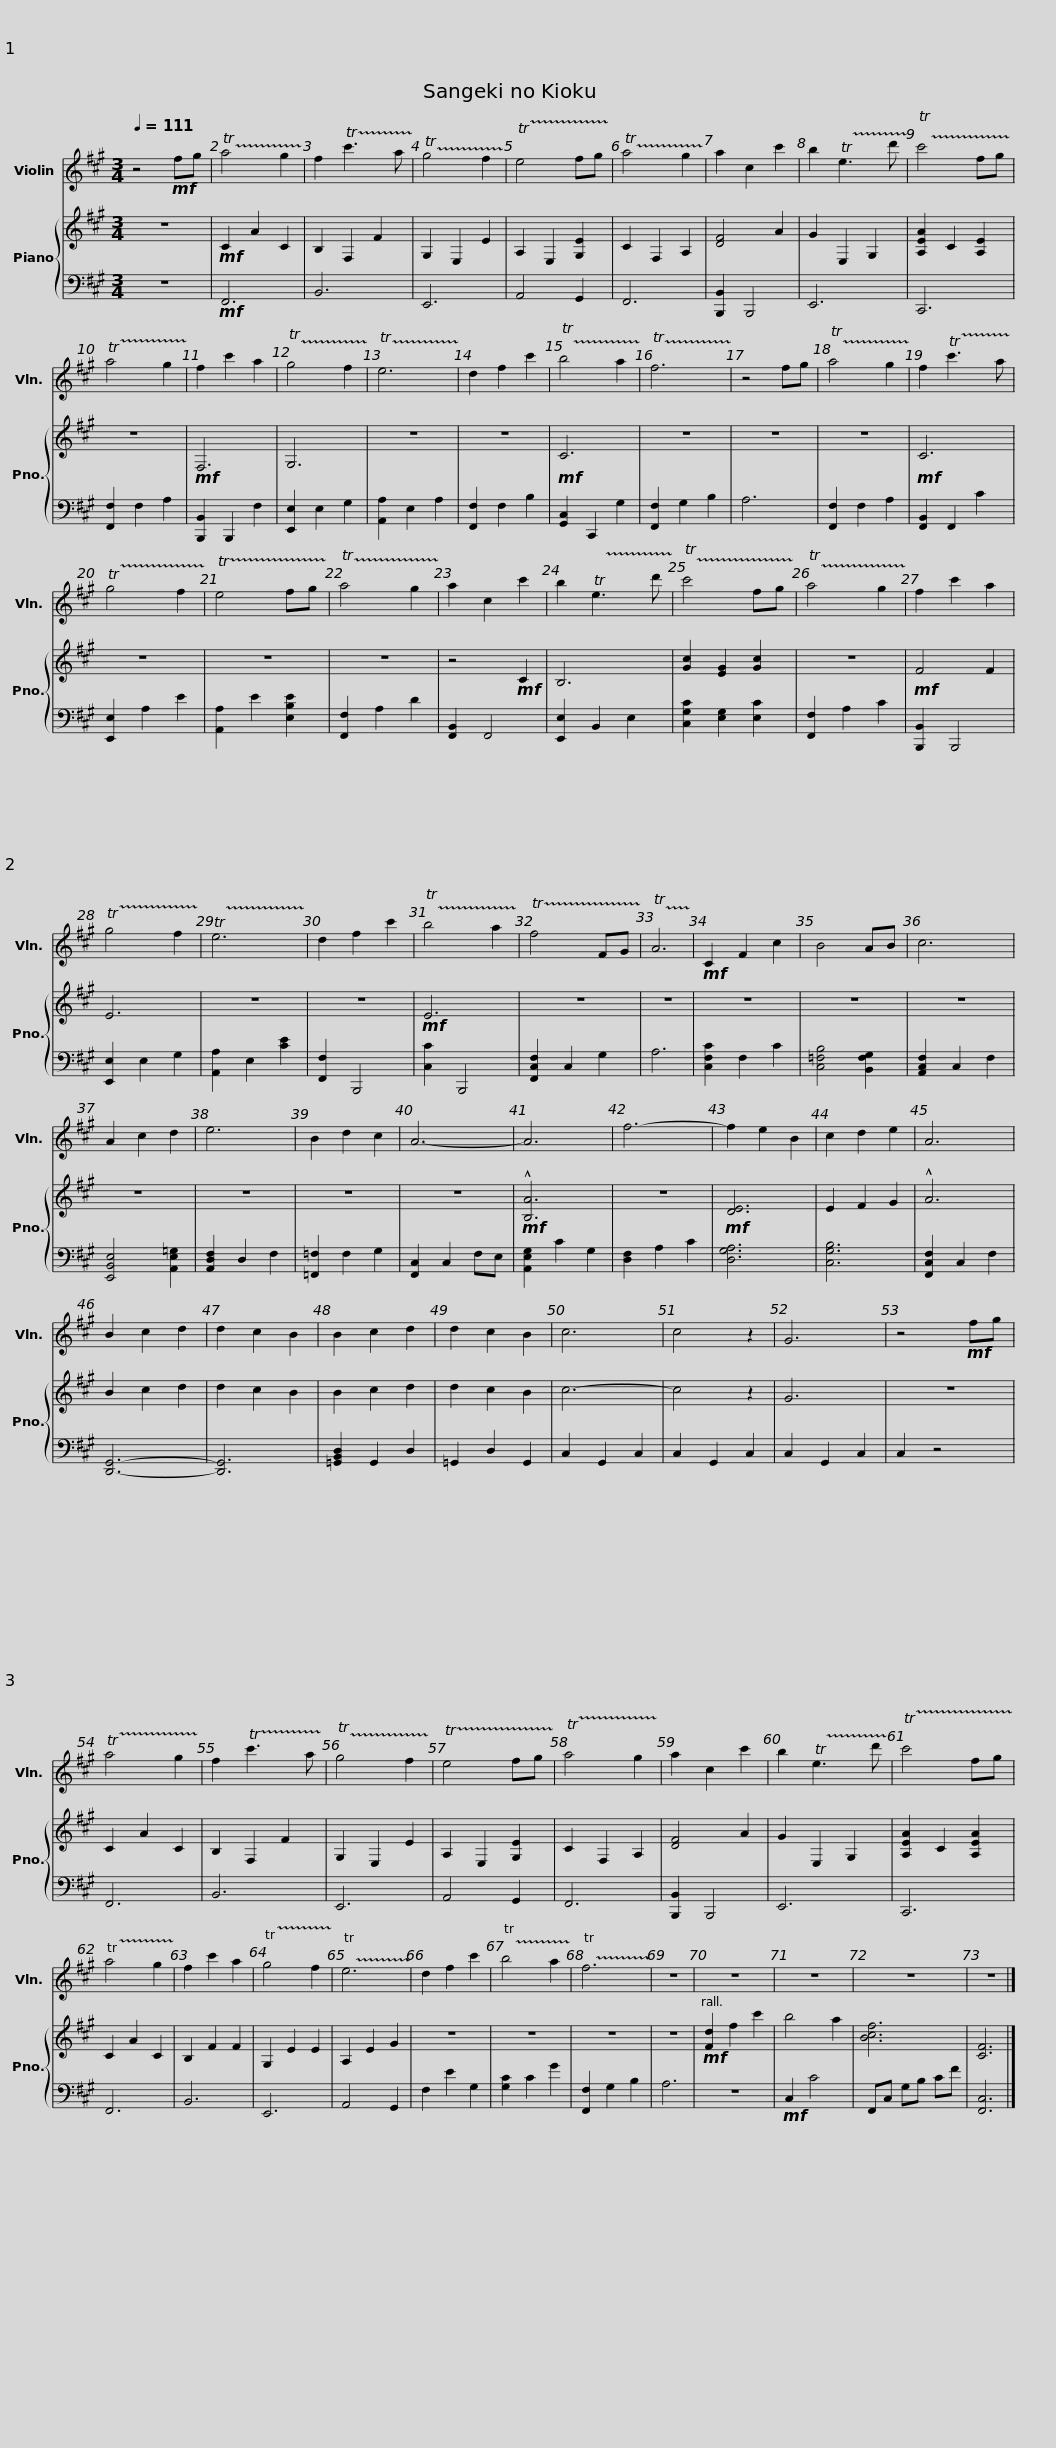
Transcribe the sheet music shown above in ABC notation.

X:1
%%score 1 { 2 | 3 }
L:1/8
Q:1/4=111
M:3/4
I:linebreak $
K:A
V:1 treble
V:2 treble
V:3 bass
V:1
 z4!mf! fg | !trill(!Ta4 g2!trill)! | f2 !trill(!Tc'3 a!trill)! |$ !trill(!Tg4 f2!trill)! | !trill(!Te4 fg!trill)! | %5
 !trill(!Ta4 g2!trill)! |$ a2 c2 c'2 | b2 !trill(!Te3 d'!trill)! | !trill(!Tc'4 fg!trill)! |$ !trill(!Ta4 g2!trill)! | %10
 f2 c'2 a2 | !trill(!Tg4 f2!trill)! |$ !trill(!Te6!trill)! | d2 f2 c'2 | !trill(!Tb4 a2!trill)! |$ %15
 !trill(!Tf6!trill)! | z4 fg | !trill(!Ta4 g2!trill)! |$ f2 !trill(!Tc'3 a!trill)! | !trill(!Tg4 f2!trill)! | %20
 !trill(!Te4 fg!trill)! |$ !trill(!Ta4 g2!trill)! | a2 c2 c'2 | b2 !trill(!Te3 d'!trill)! |$ !trill(!Tc'4 fg!trill)! | %25
 !trill(!Ta4 g2!trill)! | f2 c'2 a2 |$ !trill(!Tg4 f2!trill)! | !trill(!Te6!trill)! | d2 f2 c'2 |$ %30
 !trill(!Tb4 a2!trill)! | !trill(!Tf4 FG!trill)! | !trill(!TA6!trill)! |$!mf! C2 F2 c2 | B4 AB | %35
 c6 | A2 c2 d2 | e6 |$ B2 d2 c2 | A6- | %40
 A6 |$ f6- | f2 e2 B2 | c2 d2 e2 |$ A6 | %45
 B2 c2 d2 | d2 c2 B2 |$ B2 c2 d2 | d2 c2 B2 | c6 |$ %50
 c4 z2 | G6 | z4!mf! fg |$ !trill(!Ta4 g2!trill)! | f2 !trill(!Tc'3 a!trill)! | %55
 !trill(!Tg4 f2!trill)! |$ !trill(!Te4 fg!trill)! | !trill(!Ta4 g2!trill)! | a2 c2 c'2 |$ b2 !trill(!Te3 d'!trill)! | %60
 !trill(!Tc'4 fg!trill)! | !trill(!Ta4 g2!trill)! |$ f2 c'2 a2 | !trill(!Tg4 f2!trill)! | !trill(!Te6!trill)! |$ %65
 d2 f2 c'2 | !trill(!Tb4 a2!trill)! | !trill(!Tf6!trill)! |$ z6 | z6 | %70
 z6 | z6 | z6 |] %73
V:2
 z6 |!mf! C2 A2 C2 | B,2 F,2 F2 |$ G,2 E,2 E2 | A,2 E,2 [G,E]2 | %5
 C2 F,2 A,2 |$ [DF]4 A2 | G2 E,2 G,2 | [A,EA]2 C2 [A,E]2 |$ z6 | %10
!mf! F,6 | G,6 |$ z6 | z6 |!mf! C6 |$ %15
 z6 | z6 | z6 |$!mf! C6 | z6 | %20
 z6 |$ z6 | z4!mf! C2 | B,6 |$ [Gc]2 [EG]2 [Gc]2 | %25
 z6 |!mf! F4 F2 |$ E6 | z6 | z6 |$ %30
!mf! E6 | z6 | z6 |$ z6 | z6 | %35
 z6 | z6 | z6 |$ z6 | z6 | %40
!mf! !^![B,A]6 |$ z6 |!mf! [DE]6 | E2 F2 G2 |$ !^!A6 | %45
 B2 c2 d2 | d2 c2 B2 |$ B2 c2 d2 | d2 c2 B2 | c6- |$ %50
 c4 z2 | G6 | z6 |$ C2 A2 C2 | B,2 F,2 F2 | %55
 G,2 E,2 E2 |$ A,2 E,2 [G,E]2 | C2 F,2 A,2 | [DF]4 A2 |$ G2 E,2 G,2 | %60
 [A,EA]2 C2 [A,EA]2 | C2 A2 C2 |$ B,2 F2 F2 | G,2 E2 E2 | A,2 E2 G2 |$ %65
 z6 | z6 | z6 |$ z6 |!mf! [Fd]2 f2 c'2 | %70
 b4 a2 | [Bcf]6 | [CF]6 |] %73
V:3
 z6 |!mf! F,,6 | B,,6 |$ E,,6 | A,,4 G,,2 | %5
 F,,6 |$ [B,,,B,,]2 B,,,4 | E,,6 | C,,6 |$ [F,,F,]2 F,2 A,2 | %10
 [B,,,B,,]2 B,,,2 F,2 | [E,,E,]2 E,2 G,2 |$ [A,,A,]2 E,2 A,2 | [F,,F,]2 F,2 B,2 | [G,,C,]2 C,,2 G,2 |$ %15
 [F,,F,]2 G,2 B,2 | A,6 | [F,,F,]2 F,2 A,2 |$ [F,,B,,]2 F,,2 C2 | [E,,E,]2 A,2 E2 | %20
 [A,,A,]2 E2 [E,B,E]2 |$ [F,,F,]2 A,2 D2 | [F,,B,,]2 F,,4 | [E,,E,]2 B,,2 E,2 |$ [C,G,C]2 [E,G,]2 [E,C]2 | %25
 [F,,F,]2 A,2 C2 | [B,,,B,,]2 B,,,4 |$ [E,,E,]2 E,2 G,2 | [A,,A,]2 E,2 [CE]2 | [F,,F,]2 B,,,4 |$ %30
 [C,C]2 B,,,4 | [F,,C,F,]2 C,2 G,2 | A,6 |$ [C,F,C]2 F,2 C2 | [C,=F,B,]4 [B,,F,G,]2 | %35
 [A,,C,F,]2 C,2 F,2 | [E,,B,,E,]4 [A,,E,=G,]2 | [A,,D,F,]2 D,2 F,2 |$ [=F,,=F,]2 F,2 G,2 | [F,,C,]2 C,2 F,E, | %40
 [A,,E,G,]2 C2 G,2 |$ [D,F,]2 A,2 C2 | [D,G,A,]6 | [C,G,B,]6 |$ [F,,C,F,]2 C,2 F,2 | %45
 [D,,G,,]6- | [D,,G,,]6 |$ [=G,,B,,D,]2 G,,2 D,2 | =G,,2 D,2 G,,2 | C,2 G,,2 C,2 |$ %50
 C,2 G,,2 C,2 | C,2 G,,2 C,2 | C,2 z4 |$ F,,6 | B,,6 | %55
 E,,6 |$ A,,4 G,,2 | F,,6 | [B,,,B,,]2 B,,,4 |$ E,,6 | %60
 C,,6 | F,,6 |$ B,,6 | E,,6 | A,,4 G,,2 |$ %65
 F,2 E2 G,2 | [G,C]2 C2 G2 | [F,,F,]2 G,2 B,2 |$ A,6 | z6 | %70
!mf! C,2 C4 | F,,C, G,B, CF | [F,,C,]6 |] %73
